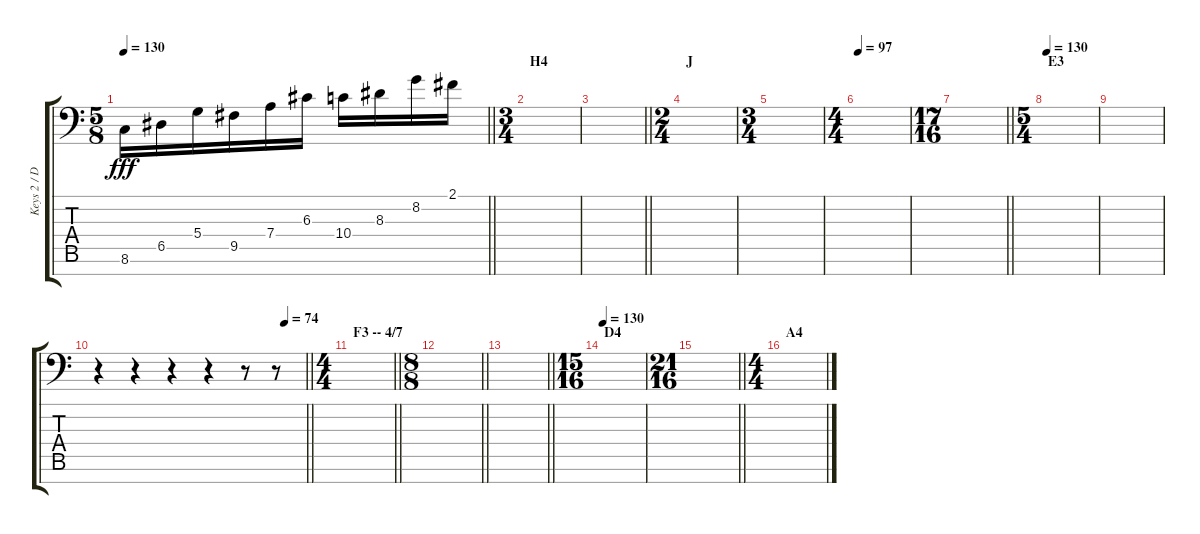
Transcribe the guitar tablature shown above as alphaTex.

\track ("Keys 2 / Delay 2" "Keys 2 / D") {instrument synthstrings2}
\staff {score tabs}
\tuning (E4 B3 G3 D3 A2 E2 A1) {hide}
\ts (5 8)
\tempo 130
\clef f4
\barLineRight lightlight
\ks c
8.6.16{dy fff} 6.5.16 5.4.16 9.5.16 7.4.16 6.3.16 10.4.16 8.3.16 8.2.16 2.1.16 |
\ts (3 4)
\section ("" "H4")
|
\barLineRight lightlight
|
\ts (2 4)
\section ("" "J")
|
\ts (3 4)
|
\ts (4 4)
\tempo 97
|
\ts (17 16)
\barLineRight lightlight
|
\ts (5 4)
\section ("" "E3")
\tempo 130
|
|
\tempo (74 0.9)
\barLineRight lightlight
r.4 r.4 r.4 r.4 r.8 r.8 |
\ts (4 4)
\section ("" "F3 -- 4/7")
\barLineRight lightlight
|
\ts (8 8)
\barLineRight lightlight
|
\barLineRight lightlight
|
\ts (15 16)
\section ("" "D4")
\tempo 130
|
\ts (21 16)
\barLineRight lightlight
|
\ts (4 4)
\section ("" "A4")
